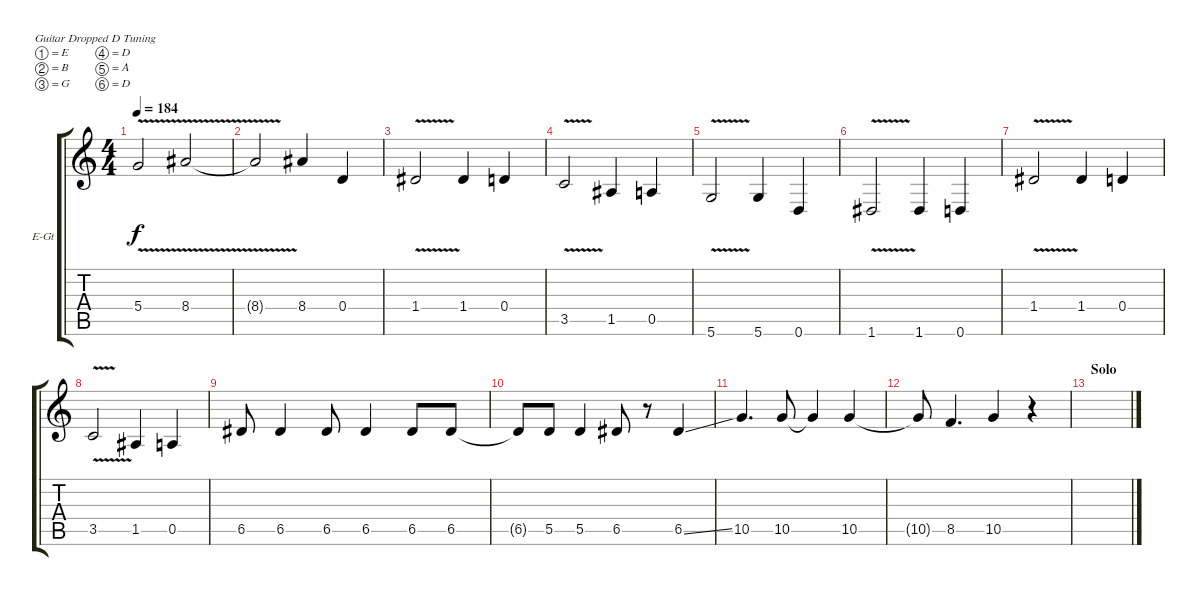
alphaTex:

\defaultSystemsLayout 4
\bracketExtendMode groupsimilarinstruments
\firstSystemTrackNameOrientation horizontal
\otherSystemsTrackNameOrientation horizontal
\track ("Zachy Vengeance (Lead)" "E-Gt") {instrument distortionguitar}
\staff {score tabs}
\tuning (E4 B3 G3 D3 A2 D2)
\ts (4 4)
\tempo 184
\clef g2
\ks c
5.4{v}.2{dy f} 8.4{v}.2 |
8.4{v t}.2 8.4.4 0.4.4 |
1.4{v}.2 1.4.4 0.4.4 |
3.5{v}.2 1.5.4 0.5.4 |
5.6{v}.2 5.6.4 0.6.4 |
1.6{v}.2 1.6.4 0.6.4 |
1.4{v}.2 1.4.4 0.4.4 |
3.5{v}.2 1.5.4 0.5.4 |
6.5.8 6.5.4 6.5.8 6.5.4 6.5.8 6.5.8 |
6.5{t}.8 5.5.8 5.5.4 6.5.8 r.8 6.5{ss}.4 |
10.5.4{d} 10.5.8 10.5{t}.4 10.5.4 |
10.5{t}.8 8.5.4{d} 10.5.4 r.4 |
\section ("" "Solo")
